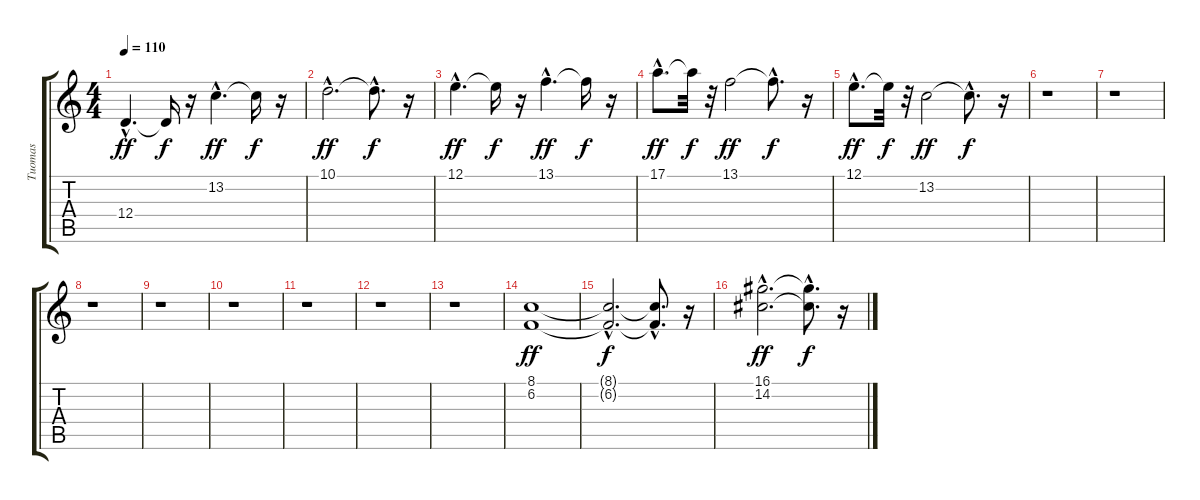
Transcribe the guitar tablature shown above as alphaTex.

\track ("Tuomas" "Tuomas") {instrument pad2warm}
\staff {score tabs}
\tuning (E4 B3 G3 D3 A2 E2) {hide}
\ts (4 4)
\tempo 110
\clef g2
\ks c
12.4{hac}.4{d dy ff} 12.4{t}.16{dy f} r.16 13.2{hac}.4{d dy ff} 13.2{t}.16{dy f} r.16 |
10.1{hac}.2{d dy ff} 10.1{hac t}.8{d dy f} r.16 |
12.1{hac}.4{d dy ff} 12.1{t}.16{dy f} r.16 13.1{hac}.4{d dy ff} 13.1{t}.16{dy f} r.16 |
17.1{hac}.8{d dy ff} 17.1{t}.32{dy f} r.32 13.1.2{dy ff} 13.1{hac t}.8{d dy f} r.16 |
12.1{hac}.8{d dy ff} 12.1{t}.32{dy f} r.32 13.2.2{dy ff} 13.2{hac t}.8{d dy f} r.16 |
r.1 |
r.1 |
r.1 |
r.1 |
r.1 |
r.1 |
r.1 |
r.1 |
(8.1 6.2).1{dy ff instrument pad7halo} |
(8.1{hac t} 6.2{hac t}).2{d dy f} (8.1{hac t} 6.2{hac t}).8{d} r.16 |
(16.1{hac} 14.2{hac}).2{d dy ff} (16.1{hac t} 14.2{hac t}).8{d dy f} r.16
